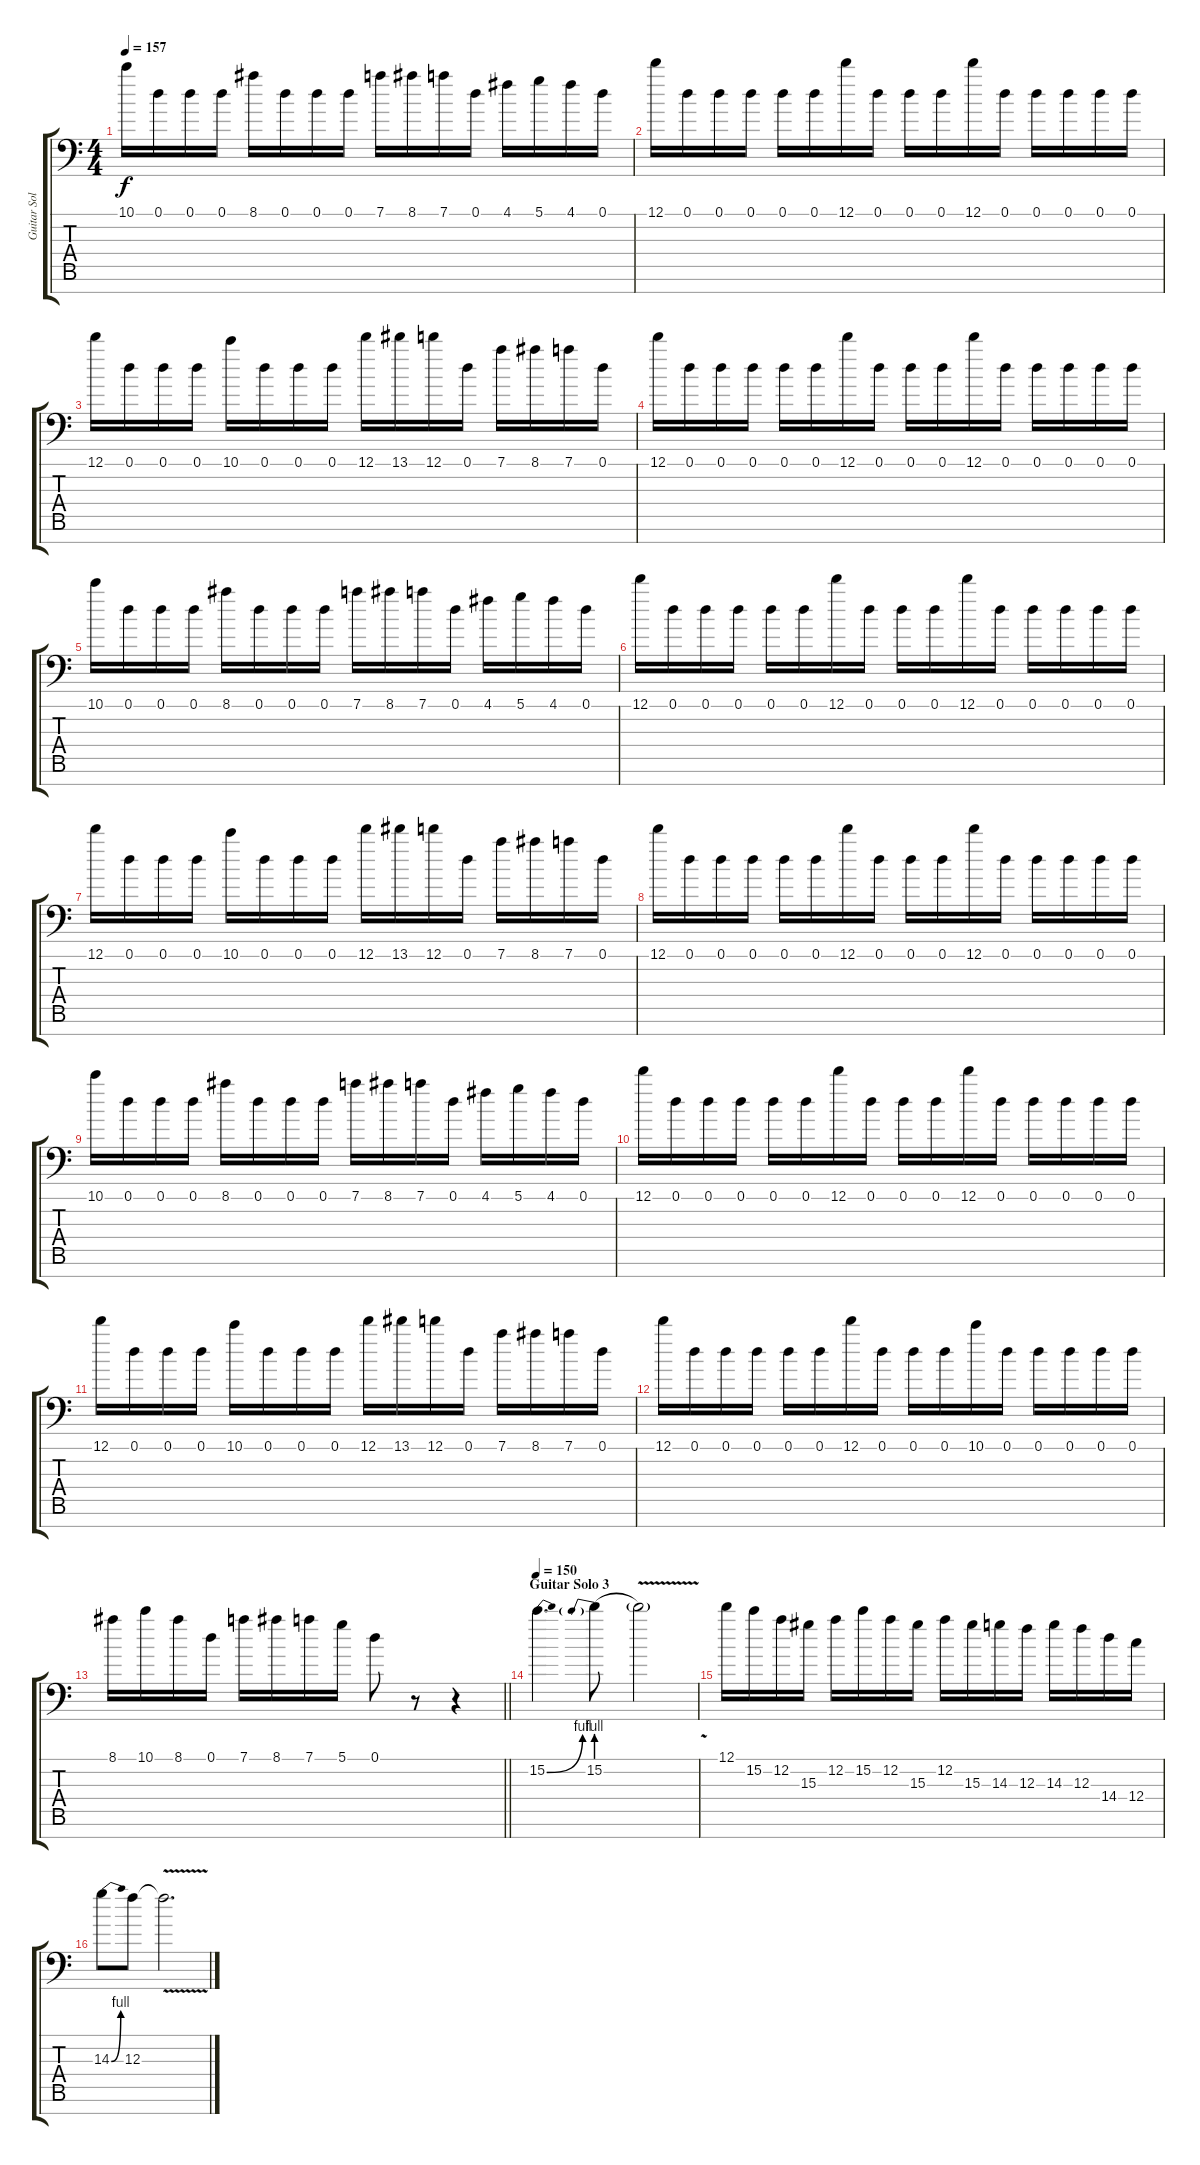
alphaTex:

\track ("Guitar Solo" "Guitar Sol") {instrument distortionguitar}
\staff {score tabs}
\tuning (D4 A3 F3 C3 G2 D2 A1) {hide}
\ts (4 4)
\tempo 157
\clef f4
\ks c
10.1.16{dy f} 0.1.16 0.1.16 0.1.16 8.1.16 0.1.16 0.1.16 0.1.16 7.1.16 8.1.16 7.1.16 0.1.16 4.1.16 5.1.16 4.1.16 0.1.16 |
12.1.16 0.1.16 0.1.16 0.1.16 0.1.16 0.1.16 12.1.16 0.1.16 0.1.16 0.1.16 12.1.16 0.1.16 0.1.16 0.1.16 0.1.16 0.1.16 |
12.1.16 0.1.16 0.1.16 0.1.16 10.1.16 0.1.16 0.1.16 0.1.16 12.1.16 13.1.16 12.1.16 0.1.16 7.1.16 8.1.16 7.1.16 0.1.16 |
12.1.16 0.1.16 0.1.16 0.1.16 0.1.16 0.1.16 12.1.16 0.1.16 0.1.16 0.1.16 12.1.16 0.1.16 0.1.16 0.1.16 0.1.16 0.1.16 |
10.1.16 0.1.16 0.1.16 0.1.16 8.1.16 0.1.16 0.1.16 0.1.16 7.1.16 8.1.16 7.1.16 0.1.16 4.1.16 5.1.16 4.1.16 0.1.16 |
12.1.16 0.1.16 0.1.16 0.1.16 0.1.16 0.1.16 12.1.16 0.1.16 0.1.16 0.1.16 12.1.16 0.1.16 0.1.16 0.1.16 0.1.16 0.1.16 |
12.1.16 0.1.16 0.1.16 0.1.16 10.1.16 0.1.16 0.1.16 0.1.16 12.1.16 13.1.16 12.1.16 0.1.16 7.1.16 8.1.16 7.1.16 0.1.16 |
12.1.16 0.1.16 0.1.16 0.1.16 0.1.16 0.1.16 12.1.16 0.1.16 0.1.16 0.1.16 12.1.16 0.1.16 0.1.16 0.1.16 0.1.16 0.1.16 |
10.1.16 0.1.16 0.1.16 0.1.16 8.1.16 0.1.16 0.1.16 0.1.16 7.1.16 8.1.16 7.1.16 0.1.16 4.1.16 5.1.16 4.1.16 0.1.16 |
12.1.16 0.1.16 0.1.16 0.1.16 0.1.16 0.1.16 12.1.16 0.1.16 0.1.16 0.1.16 12.1.16 0.1.16 0.1.16 0.1.16 0.1.16 0.1.16 |
12.1.16 0.1.16 0.1.16 0.1.16 10.1.16 0.1.16 0.1.16 0.1.16 12.1.16 13.1.16 12.1.16 0.1.16 7.1.16 8.1.16 7.1.16 0.1.16 |
12.1.16 0.1.16 0.1.16 0.1.16 0.1.16 0.1.16 12.1.16 0.1.16 0.1.16 0.1.16 10.1.16 0.1.16 0.1.16 0.1.16 0.1.16 0.1.16 |
\barLineRight lightlight
8.1.16 10.1.16 8.1.16 0.1.16 7.1.16 8.1.16 7.1.16 5.1.16 0.1.8 r.8 r.4 |
\section ("" "Guitar Solo 3")
\tempo 150
15.2{be (bend 0 0 60 4)}.4{d} 15.2{be (prebend 0 4 60 4)}.8 15.2{v t}.2 |
12.1.16 15.2.16 12.2.16 15.3.16 12.2.16 15.2.16 12.2.16 15.3.16 12.2.16 15.3.16 14.3.16 12.3.16 14.3.16 12.3.16 14.4.16 12.4.16 |
14.3{be (bend 0 0 60 4)}.8 12.3.8 12.3{v t}.2{d}
